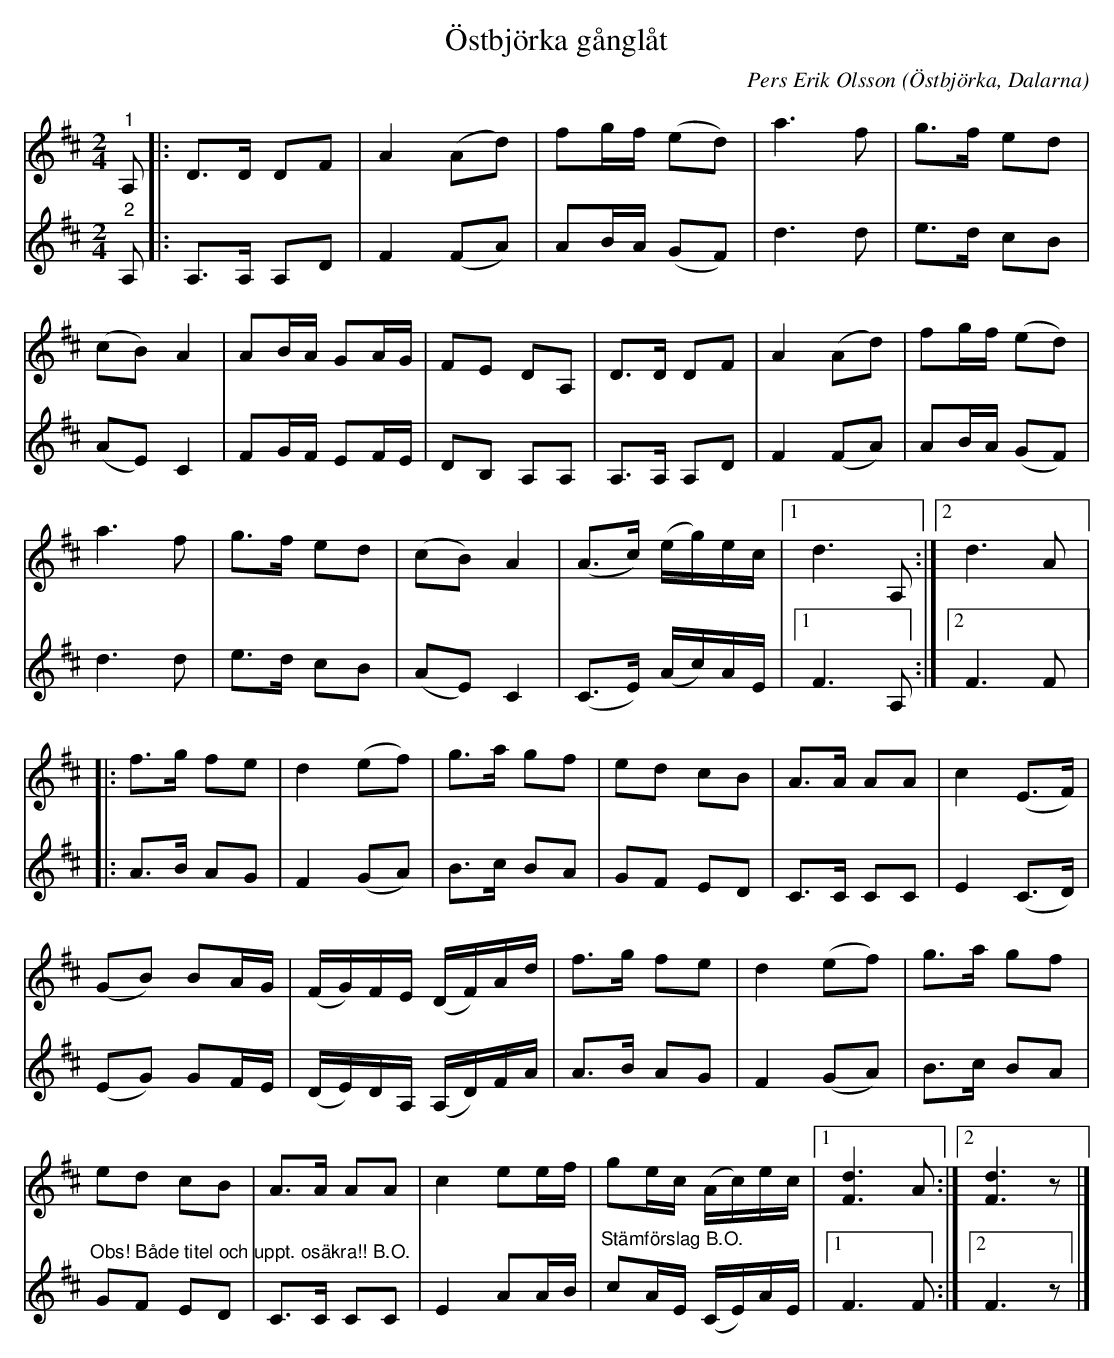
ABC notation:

X:1
T:Östbjörka gånglåt
C:Pers Erik Olsson
O:Östbjörka, Dalarna
L:1/8
M:2/4
K:D
V:1
"^1" A, |: D>D DF | A2 (Ad) | fg/f/ (ed) | a3 f | g>f ed |
(cB) A2 | AB/A/ GA/G/ | FE DA, | D>D DF | A2 (Ad) | fg/f/ (ed) |
a3 f | g>f ed | (cB) A2 | (A>c) (e/g/)e/c/ |1 d3 A, :|2 d3 A |:
f>g fe | d2 (ef) | g>a gf | ed cB | A>A AA | c2 (E>F) |
(GB) BA/G/ | (F/G/)F/E/ (D/F/)A/d/ | f>g fe | d2 (ef) | g>a gf |
ed cB | A>A AA | c2 ee/f/ | ge/c/ (A/c/)e/c/ |1 [Fd]3 A :|2 [Fd]3 z |]
V:2
"^2" A, |: A,>A, A,D | F2 (FA) | AB/A/ (GF) | d3 d | e>d cB |
(AE) C2 | FG/F/ EF/E/ | DB, A,A, | A,>A, A,D | F2 (FA) | AB/A/ (GF) |
d3 d | e>d cB | (AE) C2 | (C>E) (A/c/)A/E/ |1 F3 A, :|2 F3 F |:
A>B AG | F2 (GA) | B>c BA | GF ED | C>C CC | E2 (C>D) | (EG) GF/E/ |
(D/E/)D/A,/ (A,/D/)F/A/ | A>B AG | F2 (GA) | B>c BA |
"^Obs! Både titel och uppt. osäkra!! B.O." GF ED | C>C CC | E2 AA/B/ |"^Stämförslag B.O." cA/E/ (C/E/)A/E/ |1 F3 F :|2 F3 z |]
